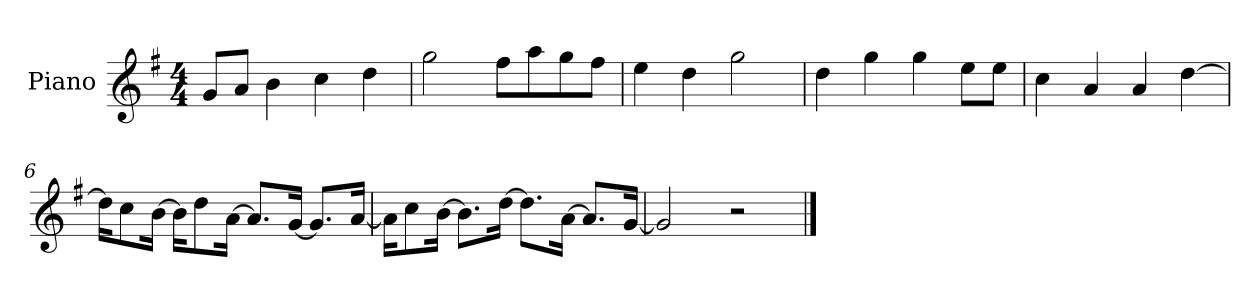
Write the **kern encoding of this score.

**kern
*part1
*staff1
*I"Piano
*I'P-no
*clefG2
*k[f#]
*M4/4
*MM90
=1
8g/L
8a/J
4b\
4cc\
4dd\
=2
2gg\
8ff#\L
8aa\
8gg\
8ff#\J
=3
4ee\
4dd\
2gg\
=4
4dd\
4gg\
4gg\
8ee\L
8ee\J
=5
4cc\
4a/
4a/
[4dd\
=6
16dd\KL]
8cc\
[16b\Jk
16b\KL]
8dd\
[16a\Jk
8.a/L]
[16g/Jk
8.g/L]
[16a/Jk
!!LO:LB:g=z
=7
16a\KL]
8cc\
[16b\Jk
8.b\L]
[16dd\Jk
8.dd\L]
[16a\Jk
8.a/L]
[16g/Jk
=8
2g/]
2r
==
*-
